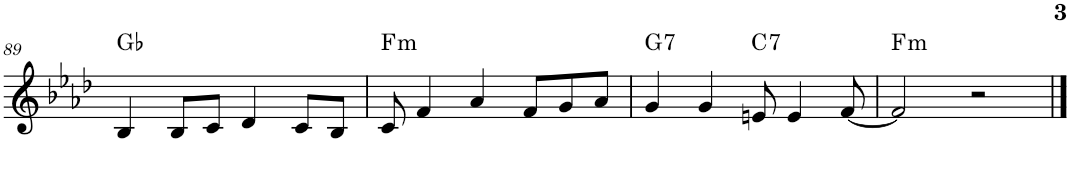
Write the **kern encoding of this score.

**kern	**harte
*part1	*part1
*staff1	*
*I"Piano	*
*I'Pno.	*
!!LO:PB:g=z
*clefG2	*
*k[b-e-a-d-]	*
*M4/4	*
=89	=89
4B-/	Gb:maj
8B-/L	.
8c/J	.
4d-/	.
8c/L	.
8B-/J	.
=90	=90
!	!LO:H:kt=m
8c/	F:min
4f/	.
4a-/	.
8f/L	.
8g/	.
8a-/J	.
=91	=91
!	!LO:H:kt=7
4g/	G:7
4g/	.
!	!LO:H:kt=7
8en/	C:7
4e/	.
[8f/	.
=92	=92
!	!LO:H:kt=m
2f/]	F:min
2r	.
==	==
*-	*-
